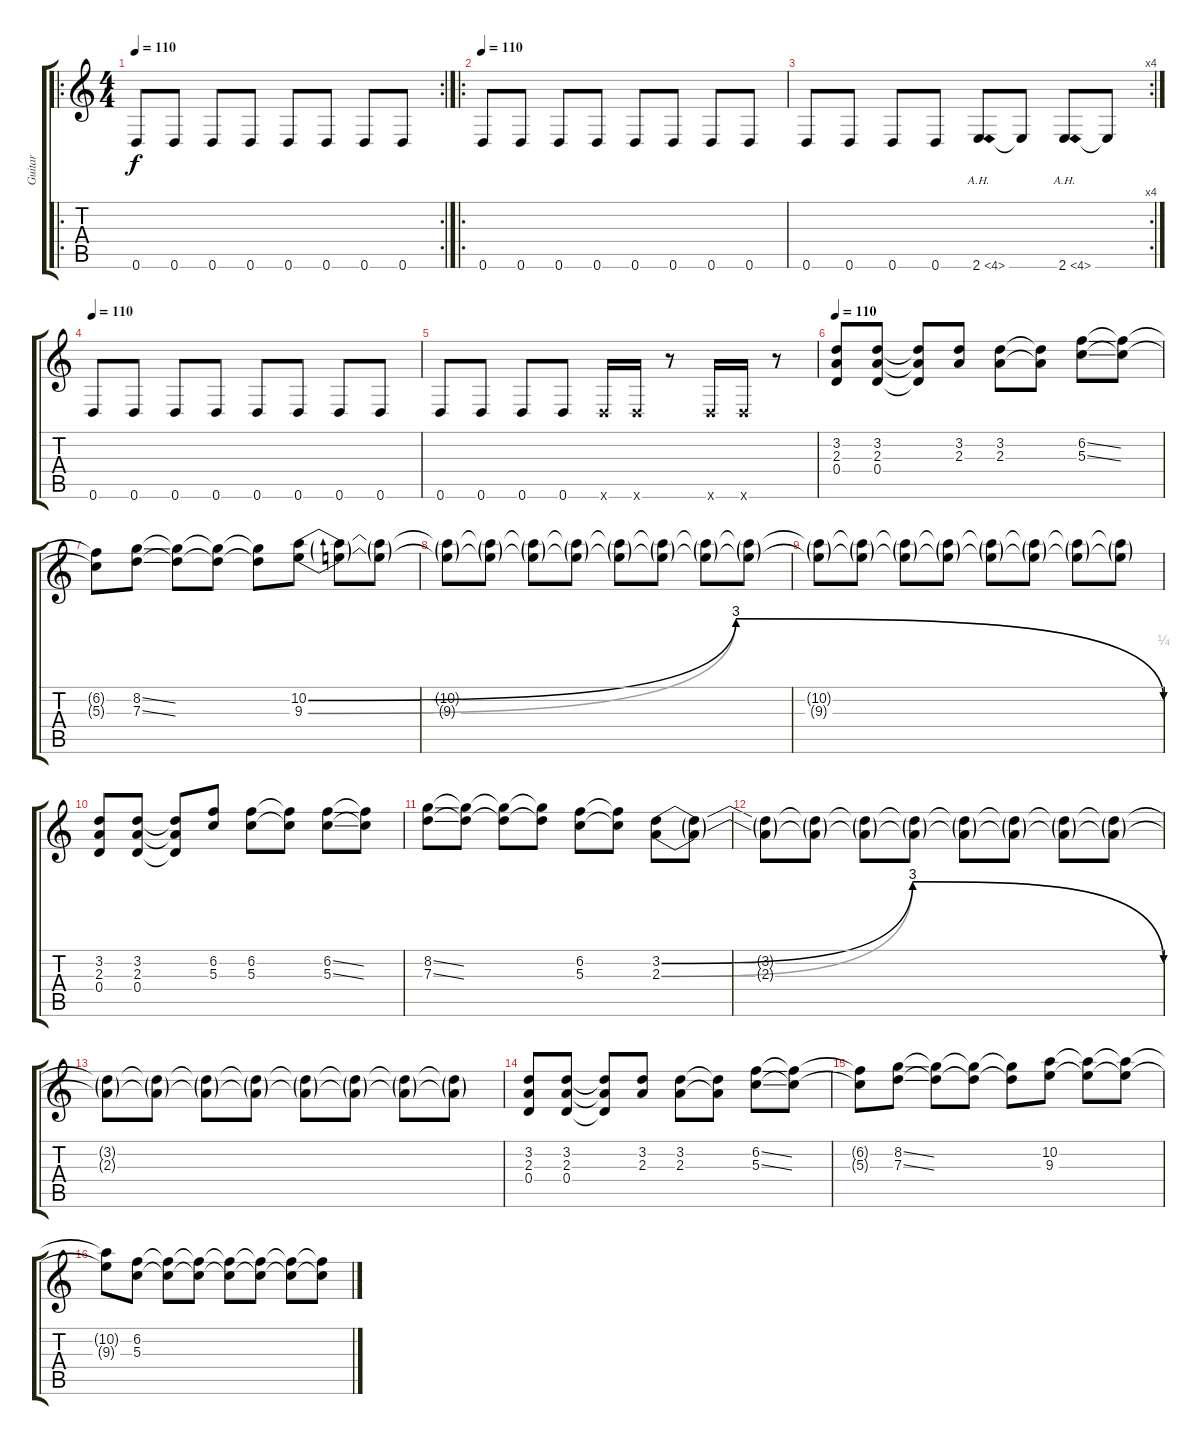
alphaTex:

\track ("Guitar" "Guitar") {instrument distortionguitar}
\staff {score tabs}
\tuning (E4 B3 G3 D3 A2 D2) {hide}
\ro
\rc 2
\ts (4 4)
\tempo 110
\clef g2
\ks c
0.6.8{dy f instrument electricguitarmuted} 0.6.8 0.6.8 0.6.8 0.6.8 0.6.8 0.6.8 0.6.8 |
\ro
\tempo 110
0.6.8{instrument electricguitarmuted} 0.6.8 0.6.8 0.6.8 0.6.8 0.6.8 0.6.8 0.6.8 |
\rc 4
0.6.8 0.6.8 0.6.8 0.6.8 2.6{ah 2}.8 2.6{t}.8 2.6{ah 2}.8 2.6{t}.8 |
\tempo 110
0.6.8{instrument electricguitarmuted} 0.6.8 0.6.8 0.6.8 0.6.8 0.6.8 0.6.8 0.6.8 |
0.6.8 0.6.8 0.6.8 0.6.8 0.6{x}.16 0.6{x}.16 r.8 0.6{x}.16 0.6{x}.16 r.8 |
\tempo 110
(3.2 2.3 0.4).8{instrument distortionguitar} (3.2 2.3 0.4).8 (3.2{t} 2.3{t} 0.4{t}).8 (3.2 2.3).8 (3.2 2.3).8 (3.2{t} 2.3{t}).8 (6.2{ss} 5.3{ss}).8 (6.2{t} 5.3{t}).8 |
(6.2{t} 5.3{t}).8 (8.2{ss} 7.3{ss}).8 (8.2{t} 7.3{t}).8 (8.2{t} 7.3{t}).8 (8.2{t} 7.3{t}).8 (10.2{be (bendrelease 0 0 30 12 30 12 60 0)} 9.3{be (bendrelease 0 0 30 12 30 12 60 1)}).8 (10.2{t} 9.3{t}).8 (10.2{t} 9.3{t}).8 |
(10.2{t} 9.3{t}).8 (10.2{t} 9.3{t}).8 (10.2{t} 9.3{t}).8 (10.2{t} 9.3{t}).8 (10.2{t} 9.3{t}).8 (10.2{t} 9.3{t}).8 (10.2{t} 9.3{t}).8 (10.2{t} 9.3{t}).8 |
(10.2{t} 9.3{t}).8 (10.2{t} 9.3{t}).8 (10.2{t} 9.3{t}).8 (10.2{t} 9.3{t}).8 (10.2{t} 9.3{t}).8 (10.2{t} 9.3{t}).8 (10.2{t} 9.3{t}).8 (10.2{t} 9.3{t}).8 |
(3.2 2.3 0.4).8 (3.2 2.3 0.4).8 (3.2{t} 2.3{t} 0.4{t}).8 (6.2 5.3).8 (6.2 5.3).8 (6.2{t} 5.3{t}).8 (6.2{ss} 5.3{ss}).8 (6.2{t} 5.3{t}).8 |
(8.2{ss} 7.3{ss}).8 (8.2{t} 7.3{t}).8 (8.2{t} 7.3{t}).8 (8.2{t} 7.3{t}).8 (6.2 5.3).8 (6.2{t} 5.3{t}).8 (3.2{be (bendrelease 0 0 30 12 30 12 60 0)} 2.3{be (bendrelease 0 0 30 12 30 12 60 0)}).8 (3.2{t} 2.3{t}).8 |
(3.2{t} 2.3{t}).8 (3.2{t} 2.3{t}).8 (3.2{t} 2.3{t}).8 (3.2{t} 2.3{t}).8 (3.2{t} 2.3{t}).8 (3.2{t} 2.3{t}).8 (3.2{t} 2.3{t}).8 (3.2{t} 2.3{t}).8 |
(3.2{t} 2.3{t}).8 (3.2{t} 2.3{t}).8 (3.2{t} 2.3{t}).8 (3.2{t} 2.3{t}).8 (3.2{t} 2.3{t}).8 (3.2{t} 2.3{t}).8 (3.2{t} 2.3{t}).8 (3.2{t} 2.3{t}).8 |
(3.2 2.3 0.4).8 (3.2 2.3 0.4).8 (3.2{t} 2.3{t} 0.4{t}).8 (3.2 2.3).8 (3.2 2.3).8 (3.2{t} 2.3{t}).8 (6.2{ss} 5.3{ss}).8 (6.2{t} 5.3{t}).8 |
(6.2{t} 5.3{t}).8 (8.2{ss} 7.3{ss}).8 (8.2{t} 7.3{t}).8 (8.2{t} 7.3{t}).8 (8.2{t} 7.3{t}).8 (10.2 9.3).8 (10.2{t} 9.3{t}).8 (10.2{t} 9.3{t}).8 |
(10.2{t} 9.3{t}).8 (6.2 5.3).8 (6.2{t} 5.3{t}).8 (6.2{t} 5.3{t}).8 (6.2{t} 5.3{t}).8 (6.2{t} 5.3{t}).8 (6.2{t} 5.3{t}).8 (6.2{t} 5.3{t}).8
